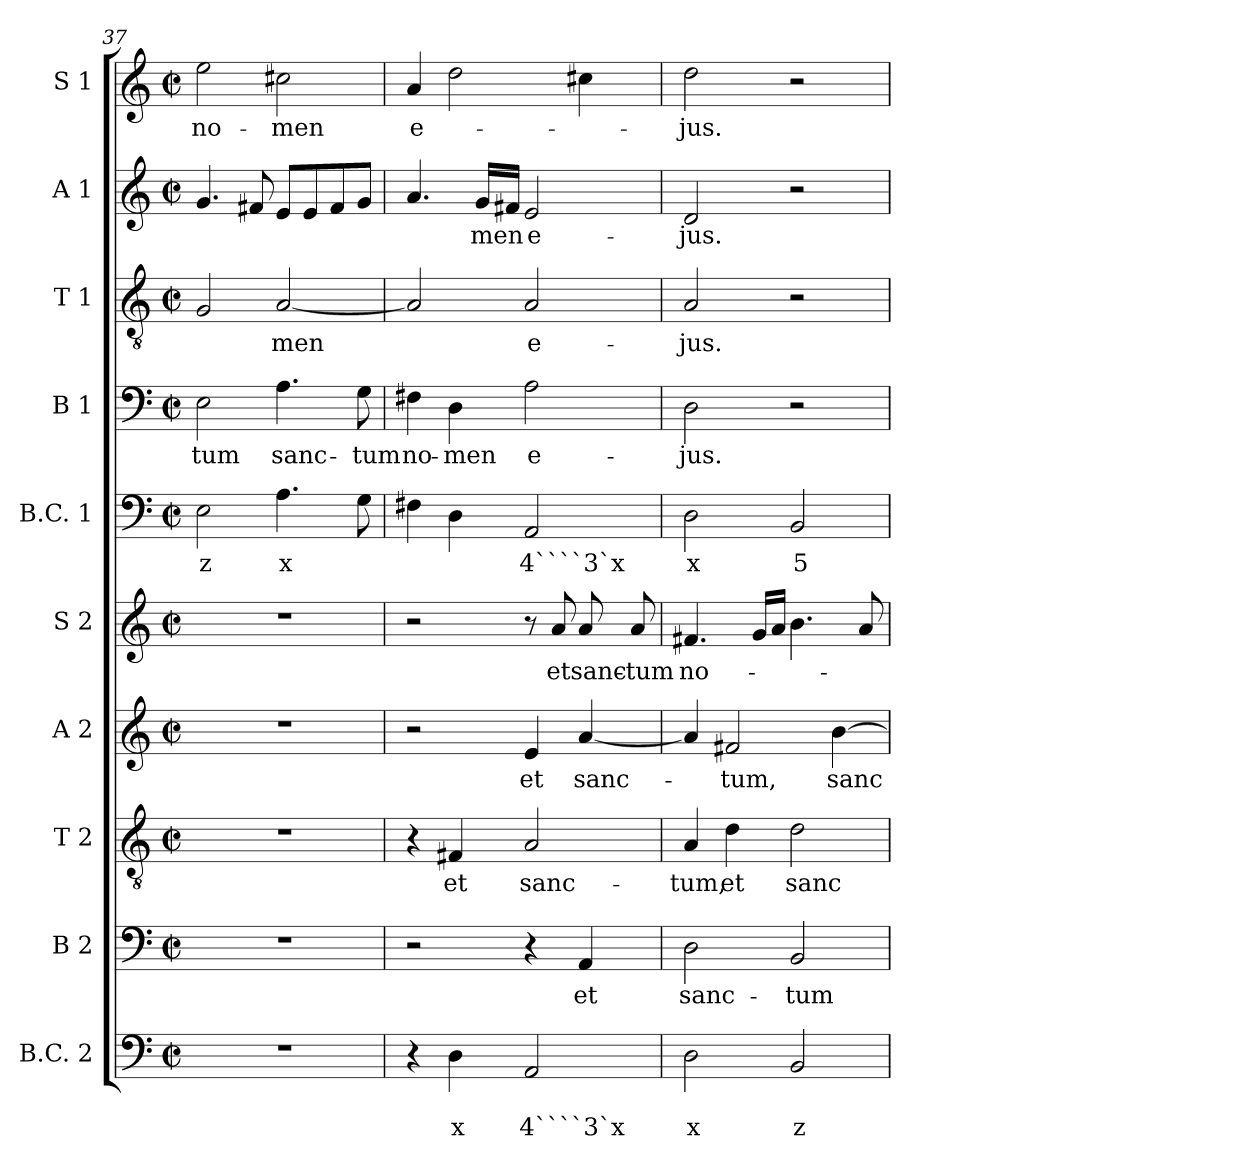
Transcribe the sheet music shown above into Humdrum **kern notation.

**kern	**text	**text	**kern	**text	**kern	**text	**kern	**text	**kern	**text	**kern	**text	**kern	**text	**kern	**text	**kern	**text	**kern	**text
*part10	*part10	*part10	*part9	*part9	*part8	*part8	*part7	*part7	*part6	*part6	*part5	*part5	*part4	*part4	*part3	*part3	*part2	*part2	*part1	*part1
*staff10	*staff10	*staff10	*staff9	*staff9	*staff8	*staff8	*staff7	*staff7	*staff6	*staff6	*staff5	*staff5	*staff4	*staff4	*staff3	*staff3	*staff2	*staff2	*staff1	*staff1
*I"B.C. 2	*	*	*I"B 2	*	*I"T 2	*	*I"A 2	*	*I"S 2	*	*I"B.C. 1	*	*I"B 1	*	*I"T 1	*	*I"A 1	*	*I"S 1	*
*I'BC2	*	*	*I'B2	*	*I'T2	*	*I'A2	*	*I'S2	*	*I'BC1	*	*I'B1	*	*I'T1	*	*I'A1	*	*I'S1	*
*clefF4	*	*	*clefF4	*	*clefGv2	*	*clefG2	*	*clefG2	*	*clefF4	*	*clefF4	*	*clefGv2	*	*clefG2	*	*clefG2	*
*k[]	*	*	*k[]	*	*k[]	*	*k[]	*	*k[]	*	*k[]	*	*k[]	*	*k[]	*	*k[]	*	*k[]	*
*C:	*	*	*C:	*	*C:	*	*C:	*	*C:	*	*C:	*	*C:	*	*C:	*	*C:	*	*C:	*
*M2/2	*	*	*M2/2	*	*M2/2	*	*M2/2	*	*M2/2	*	*M2/2	*	*M2/2	*	*M2/2	*	*M2/2	*	*M2/2	*
*met(c|)	*	*	*met(c|)	*	*met(c|)	*	*met(c|)	*	*met(c|)	*	*met(c|)	*	*met(c|)	*	*met(c|)	*	*met(c|)	*	*met(c|)	*
=37	=37	=37	=37	=37	=37	=37	=37	=37	=37	=37	=37	=37	=37	=37	=37	=37	=37	=37	=37	=37
!	!	!	!	!	!	!	!	!	!	!	!	!LO:LY:b	!	!	!	!	!	!	!	!
!	!	!	!	!	!	!	!	!	!	!	!	!	!	!LO:LY:b	!	!	!	!	!	!
!	!	!	!	!	!	!	!	!	!	!	!	!	!	!	!	!	!	!	!	!LO:LY:b
1r	.	.	1r	.	1r	.	1r	.	1r	.	2E\	z	2E\	-tum	2G/	.	4.g/	.	2ee\	no-
.	.	.	.	.	.	.	.	.	.	.	.	.	.	.	.	.	8f#X/	.	.	.
!	!	!	!	!	!	!	!	!	!	!	!	!LO:LY:b	!	!	!	!	!	!	!	!
!	!	!	!	!	!	!	!	!	!	!	!	!	!	!LO:LY:b	!	!	!	!	!	!
!	!	!	!	!	!	!	!	!	!	!	!	!	!	!	!	!LO:LY:b	!	!	!	!
!	!	!	!	!	!	!	!	!	!	!	!	!	!	!	!	!	!	!	!	!LO:LY:b
.	.	.	.	.	.	.	.	.	.	.	4.A\	x	4.A\	sanc-	[2A/	-men	8e/L	.	2cc#X\	-men
.	.	.	.	.	.	.	.	.	.	.	.	.	.	.	.	.	8e/	.	.	.
.	.	.	.	.	.	.	.	.	.	.	.	.	.	.	.	.	8f#/	.	.	.
!	!	!	!	!	!	!	!	!	!	!	!	!	!	!LO:LY:b	!	!	!	!	!	!
.	.	.	.	.	.	.	.	.	.	.	8G\	.	8G\	-tum	.	.	8g/J	.	.	.
!!LO:PB:g=z
=38	=38	=38	=38	=38	=38	=38	=38	=38	=38	=38	=38	=38	=38	=38	=38	=38	=38	=38	=38	=38
!	!	!	!	!	!	!	!	!	!	!	!	!	!	!LO:LY:b	!	!	!	!	!	!
!	!	!	!	!	!	!	!	!	!	!	!	!	!	!	!	!	!	!	!	!LO:LY:b
4r	.	.	2r	.	4r	.	2r	.	2r	.	4F#X\	.	4F#X\	no-	2A/]	.	4.a/	.	4a/	e-
!	!	!LO:LY:b	!	!	!	!	!	!	!	!	!	!	!	!	!	!	!	!	!	!
!	!	!	!	!	!	!LO:LY:b	!	!	!	!	!	!	!	!	!	!	!	!	!	!
!	!	!	!	!	!	!	!	!	!	!	!	!	!	!LO:LY:b	!	!	!	!	!	!
4D\	.	x	.	.	4F#X/	et	.	.	.	.	4D\	.	4D\	-men	.	.	.	.	2dd\	.
!	!	!	!	!	!	!	!	!	!	!	!	!	!	!	!	!	!	!LO:LY:b	!	!
.	.	.	.	.	.	.	.	.	.	.	.	.	.	.	.	.	16g/LL	-men	.	.
.	.	.	.	.	.	.	.	.	.	.	.	.	.	.	.	.	16f#X/JJ	.	.	.
!	!	!LO:LY:b	!	!	!	!	!	!	!	!	!	!	!	!	!	!	!	!	!	!
!	!	!	!	!	!	!LO:LY:b	!	!	!	!	!	!	!	!	!	!	!	!	!	!
!	!	!	!	!	!	!	!	!LO:LY:b	!	!	!	!	!	!	!	!	!	!	!	!
!	!	!	!	!	!	!	!	!	!	!	!	!LO:LY:b	!	!	!	!	!	!	!	!
!	!	!	!	!	!	!	!	!	!	!	!	!	!	!LO:LY:b	!	!	!	!	!	!
!	!	!	!	!	!	!	!	!	!	!	!	!	!	!	!	!LO:LY:b	!	!	!	!
!	!	!	!	!	!	!	!	!	!	!	!	!	!	!	!	!	!	!LO:LY:b	!	!
2AA/	.	4````3`x	4r	.	2A/	sanc-	4e/	et	8r	.	2AA/	4````3`x	2A\	e-	2A/	e-	2e/	e-	.	.
!	!	!	!	!	!	!	!	!	!	!LO:LY:b	!	!	!	!	!	!	!	!	!	!
.	.	.	.	.	.	.	.	.	8a/	et	.	.	.	.	.	.	.	.	.	.
!	!	!	!	!LO:LY:b	!	!	!	!	!	!	!	!	!	!	!	!	!	!	!	!
!	!	!	!	!	!	!	!	!LO:LY:b	!	!	!	!	!	!	!	!	!	!	!	!
!	!	!	!	!	!	!	!	!	!	!LO:LY:b	!	!	!	!	!	!	!	!	!	!
.	.	.	4AA/	et	.	.	[4a/	sanc-	8a/	sanc-	.	.	.	.	.	.	.	.	4cc#X\	.
!	!	!	!	!	!	!	!	!	!	!LO:LY:b	!	!	!	!	!	!	!	!	!	!
.	.	.	.	.	.	.	.	.	8a/	-tum	.	.	.	.	.	.	.	.	.	.
=39	=39	=39	=39	=39	=39	=39	=39	=39	=39	=39	=39	=39	=39	=39	=39	=39	=39	=39	=39	=39
!	!	!LO:LY:b	!	!	!	!	!	!	!	!	!	!	!	!	!	!	!	!	!	!
!	!	!	!	!LO:LY:b	!	!	!	!	!	!	!	!	!	!	!	!	!	!	!	!
!	!	!	!	!	!	!LO:LY:b	!	!	!	!	!	!	!	!	!	!	!	!	!	!
!	!	!	!	!	!	!	!	!	!	!LO:LY:b	!	!	!	!	!	!	!	!	!	!
!	!	!	!	!	!	!	!	!	!	!	!	!LO:LY:b	!	!	!	!	!	!	!	!
!	!	!	!	!	!	!	!	!	!	!	!	!	!	!LO:LY:b	!	!	!	!	!	!
!	!	!	!	!	!	!	!	!	!	!	!	!	!	!	!	!LO:LY:b	!	!	!	!
!	!	!	!	!	!	!	!	!	!	!	!	!	!	!	!	!	!	!LO:LY:b	!	!
!	!	!	!	!	!	!	!	!	!	!	!	!	!	!	!	!	!	!	!	!LO:LY:b
2D\	.	x	2D\	sanc-	4A/	-tum,	4a/]	.	4.f#X/	no-	2D\	x	2D\	-jus.	2A/	-jus.	2d/	-jus.	2dd\	-jus.
!	!	!	!	!	!	!LO:LY:b	!	!	!	!	!	!	!	!	!	!	!	!	!	!
!	!	!	!	!	!	!	!	!LO:LY:b	!	!	!	!	!	!	!	!	!	!	!	!
.	.	.	.	.	4d\	et	2f#X/	-tum,	.	.	.	.	.	.	.	.	.	.	.	.
.	.	.	.	.	.	.	.	.	16g/LL	.	.	.	.	.	.	.	.	.	.	.
.	.	.	.	.	.	.	.	.	16a/JJ	.	.	.	.	.	.	.	.	.	.	.
!	!	!LO:LY:b	!	!	!	!	!	!	!	!	!	!	!	!	!	!	!	!	!	!
!	!	!	!	!LO:LY:b	!	!	!	!	!	!	!	!	!	!	!	!	!	!	!	!
!	!	!	!	!	!	!LO:LY:b	!	!	!	!	!	!	!	!	!	!	!	!	!	!
!	!	!	!	!	!	!	!	!	!	!	!	!LO:LY:b	!	!	!	!	!	!	!	!
2BB/	.	z	2BB/	-tum	2d\	sanc-	.	.	4.b\	.	2BB/	5	2r	.	2r	.	2r	.	2r	.
!	!	!	!	!	!	!	!	!LO:LY:b	!	!	!	!	!	!	!	!	!	!	!	!
.	.	.	.	.	.	.	[4b\	sanc-	.	.	.	.	.	.	.	.	.	.	.	.
.	.	.	.	.	.	.	.	.	8a/	.	.	.	.	.	.	.	.	.	.	.
=	=	=	=	=	=	=	=	=	=	=	=	=	=	=	=	=	=	=	=	=
*-	*-	*-	*-	*-	*-	*-	*-	*-	*-	*-	*-	*-	*-	*-	*-	*-	*-	*-	*-	*-
